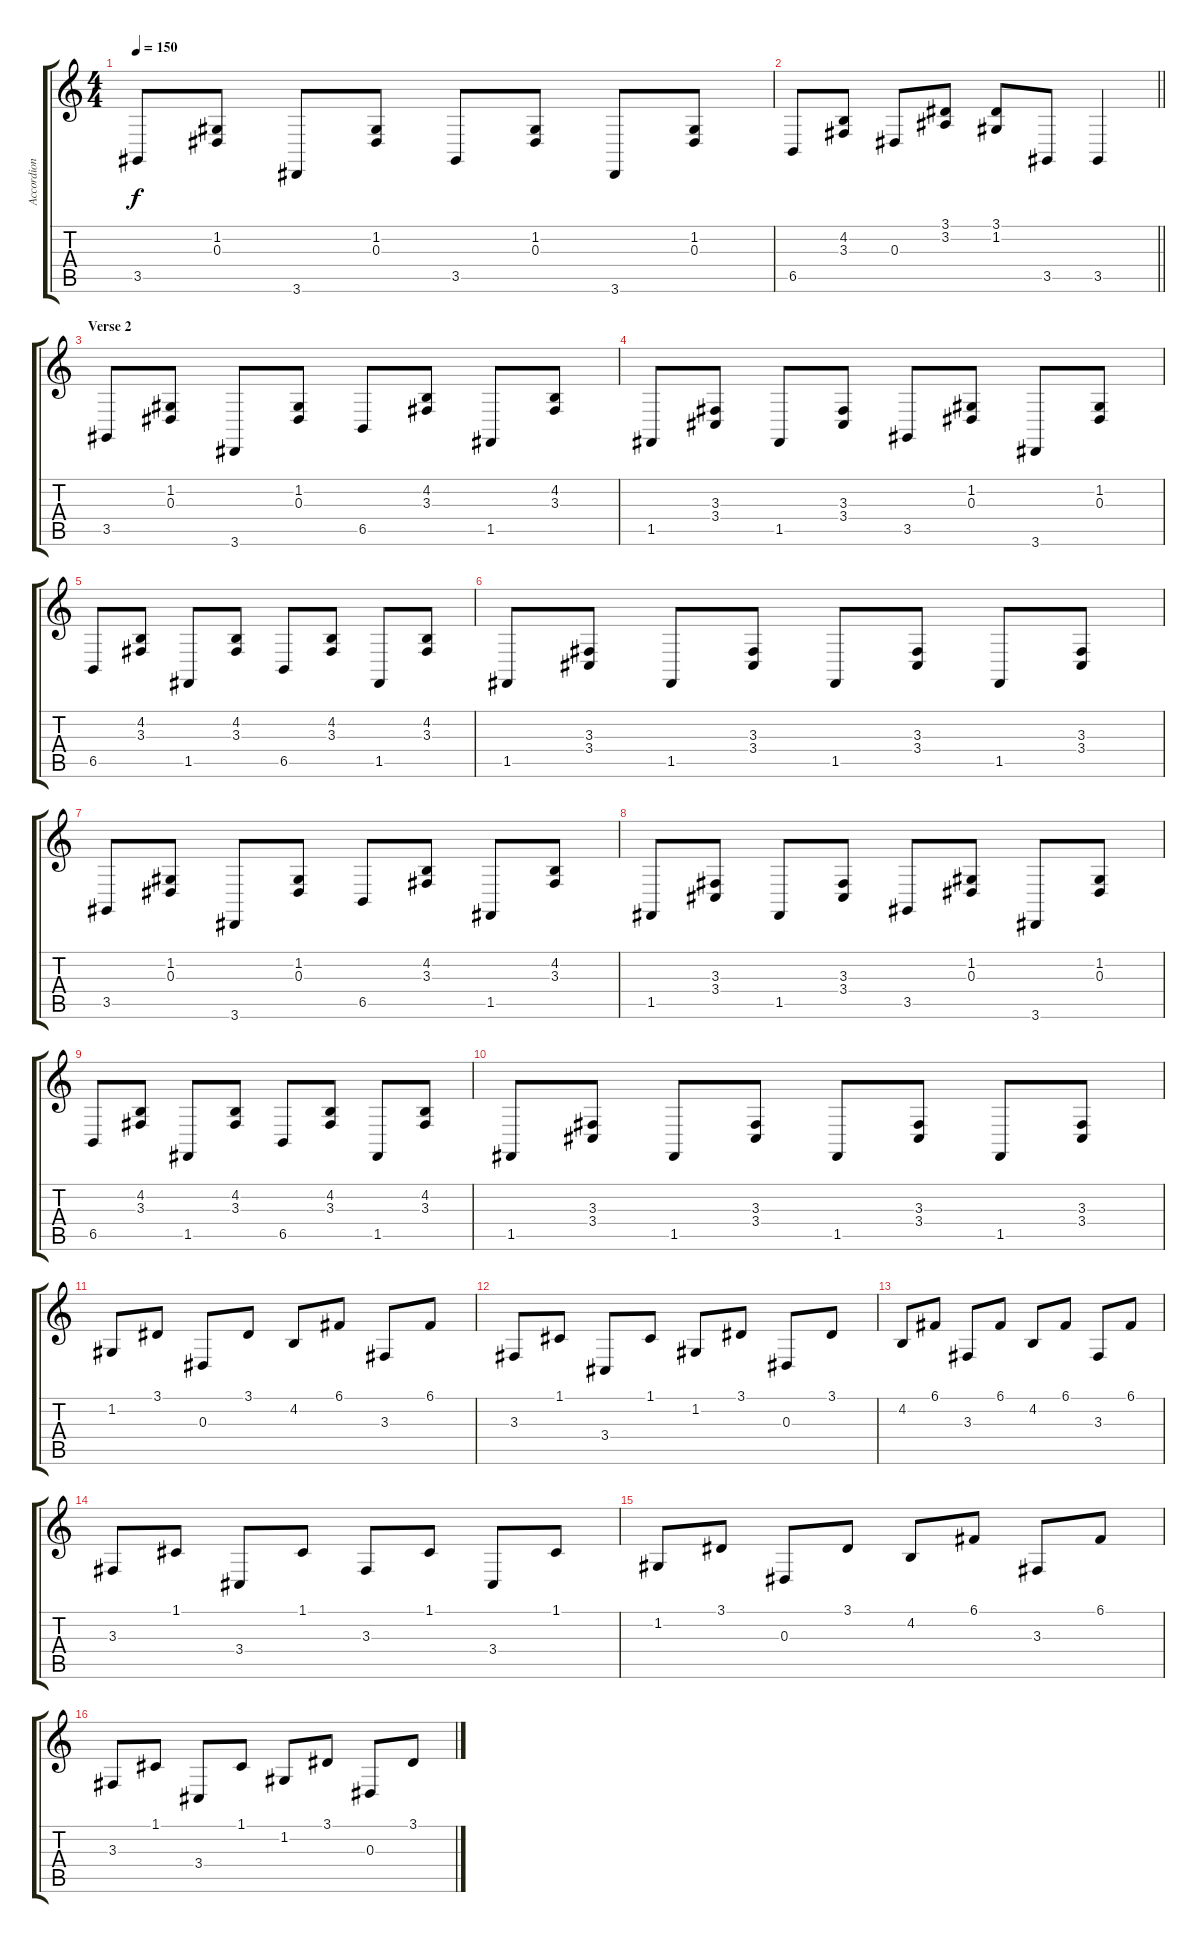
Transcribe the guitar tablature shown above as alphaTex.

\track ("Accordion" "Accordion") {instrument accordion}
\staff {score tabs}
\tuning (C4 G3 Eb3 Bb2 F2 C2) {hide}
\ts (4 4)
\tempo 150
\clef g2
\ks c
3.5.8{dy f} (1.2 0.3).8 3.6.8 (1.2 0.3).8 3.5.8 (1.2 0.3).8 3.6.8 (1.2 0.3).8 |
\barLineRight lightlight
6.5.8 (4.2 3.3).8 0.3.8 (3.1 3.2).8 (3.1 1.2).8 3.5.8 3.5.4 |
\section ("" "Verse 2")
3.5.8 (1.2 0.3).8 3.6.8 (1.2 0.3).8 6.5.8 (4.2 3.3).8 1.5.8 (4.2 3.3).8 |
1.5.8 (3.3 3.4).8 1.5.8 (3.3 3.4).8 3.5.8 (1.2 0.3).8 3.6.8 (1.2 0.3).8 |
6.5.8 (4.2 3.3).8 1.5.8 (4.2 3.3).8 6.5.8 (4.2 3.3).8 1.5.8 (4.2 3.3).8 |
1.5.8 (3.3 3.4).8 1.5.8 (3.3 3.4).8 1.5.8 (3.3 3.4).8 1.5.8 (3.3 3.4).8 |
3.5.8 (1.2 0.3).8 3.6.8 (1.2 0.3).8 6.5.8 (4.2 3.3).8 1.5.8 (4.2 3.3).8 |
1.5.8 (3.3 3.4).8 1.5.8 (3.3 3.4).8 3.5.8 (1.2 0.3).8 3.6.8 (1.2 0.3).8 |
6.5.8 (4.2 3.3).8 1.5.8 (4.2 3.3).8 6.5.8 (4.2 3.3).8 1.5.8 (4.2 3.3).8 |
1.5.8 (3.3 3.4).8 1.5.8 (3.3 3.4).8 1.5.8 (3.3 3.4).8 1.5.8 (3.3 3.4).8 |
1.2.8 3.1.8 0.3.8 3.1.8 4.2.8 6.1.8 3.3.8 6.1.8 |
3.3.8 1.1.8 3.4.8 1.1.8 1.2.8 3.1.8 0.3.8 3.1.8 |
4.2.8 6.1.8 3.3.8 6.1.8 4.2.8 6.1.8 3.3.8 6.1.8 |
3.3.8 1.1.8 3.4.8 1.1.8 3.3.8 1.1.8 3.4.8 1.1.8 |
1.2.8 3.1.8 0.3.8 3.1.8 4.2.8 6.1.8 3.3.8 6.1.8 |
3.3.8 1.1.8 3.4.8 1.1.8 1.2.8 3.1.8 0.3.8 3.1.8
